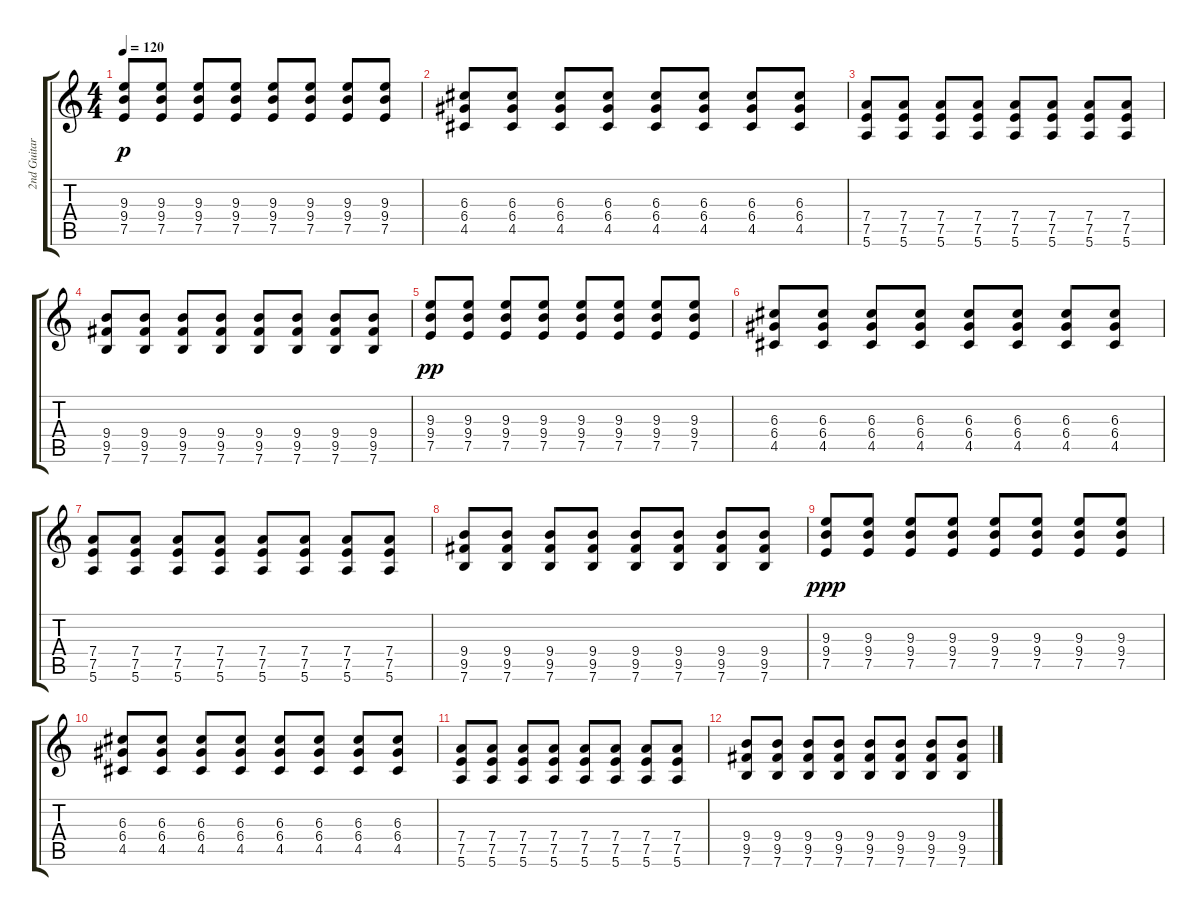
\track ("2nd Guitar" "2nd Guitar") {instrument distortionguitar}
\staff {score tabs}
\tuning (E4 B3 G3 D3 A2 E2) {hide}
\ts (4 4)
\tempo 120
\clef g2
\ks c
(9.3 9.4 7.5).8{dy p} (9.3 9.4 7.5).8 (9.3 9.4 7.5).8 (9.3 9.4 7.5).8 (9.3 9.4 7.5).8 (9.3 9.4 7.5).8 (9.3 9.4 7.5).8 (9.3 9.4 7.5).8 |
(6.3 6.4 4.5).8 (6.3 6.4 4.5).8 (6.3 6.4 4.5).8 (6.3 6.4 4.5).8 (6.3 6.4 4.5).8 (6.3 6.4 4.5).8 (6.3 6.4 4.5).8 (6.3 6.4 4.5).8 |
(7.4 7.5 5.6).8 (7.4 7.5 5.6).8 (7.4 7.5 5.6).8 (7.4 7.5 5.6).8 (7.4 7.5 5.6).8 (7.4 7.5 5.6).8 (7.4 7.5 5.6).8 (7.4 7.5 5.6).8 |
(9.4 9.5 7.6).8 (9.4 9.5 7.6).8 (9.4 9.5 7.6).8 (9.4 9.5 7.6).8 (9.4 9.5 7.6).8 (9.4 9.5 7.6).8 (9.4 9.5 7.6).8 (9.4 9.5 7.6).8 |
(9.3 9.4 7.5).8{dy pp} (9.3 9.4 7.5).8 (9.3 9.4 7.5).8 (9.3 9.4 7.5).8 (9.3 9.4 7.5).8 (9.3 9.4 7.5).8 (9.3 9.4 7.5).8 (9.3 9.4 7.5).8 |
(6.3 6.4 4.5).8 (6.3 6.4 4.5).8 (6.3 6.4 4.5).8 (6.3 6.4 4.5).8 (6.3 6.4 4.5).8 (6.3 6.4 4.5).8 (6.3 6.4 4.5).8 (6.3 6.4 4.5).8 |
(7.4 7.5 5.6).8 (7.4 7.5 5.6).8 (7.4 7.5 5.6).8 (7.4 7.5 5.6).8 (7.4 7.5 5.6).8 (7.4 7.5 5.6).8 (7.4 7.5 5.6).8 (7.4 7.5 5.6).8 |
(9.4 9.5 7.6).8 (9.4 9.5 7.6).8 (9.4 9.5 7.6).8 (9.4 9.5 7.6).8 (9.4 9.5 7.6).8 (9.4 9.5 7.6).8 (9.4 9.5 7.6).8 (9.4 9.5 7.6).8 |
(9.3 9.4 7.5).8{dy ppp} (9.3 9.4 7.5).8 (9.3 9.4 7.5).8 (9.3 9.4 7.5).8 (9.3 9.4 7.5).8 (9.3 9.4 7.5).8 (9.3 9.4 7.5).8 (9.3 9.4 7.5).8 |
(6.3 6.4 4.5).8 (6.3 6.4 4.5).8 (6.3 6.4 4.5).8 (6.3 6.4 4.5).8 (6.3 6.4 4.5).8 (6.3 6.4 4.5).8 (6.3 6.4 4.5).8 (6.3 6.4 4.5).8 |
(7.4 7.5 5.6).8 (7.4 7.5 5.6).8 (7.4 7.5 5.6).8 (7.4 7.5 5.6).8 (7.4 7.5 5.6).8 (7.4 7.5 5.6).8 (7.4 7.5 5.6).8 (7.4 7.5 5.6).8 |
(9.4 9.5 7.6).8 (9.4 9.5 7.6).8 (9.4 9.5 7.6).8 (9.4 9.5 7.6).8 (9.4 9.5 7.6).8 (9.4 9.5 7.6).8 (9.4 9.5 7.6).8 (9.4 9.5 7.6).8
